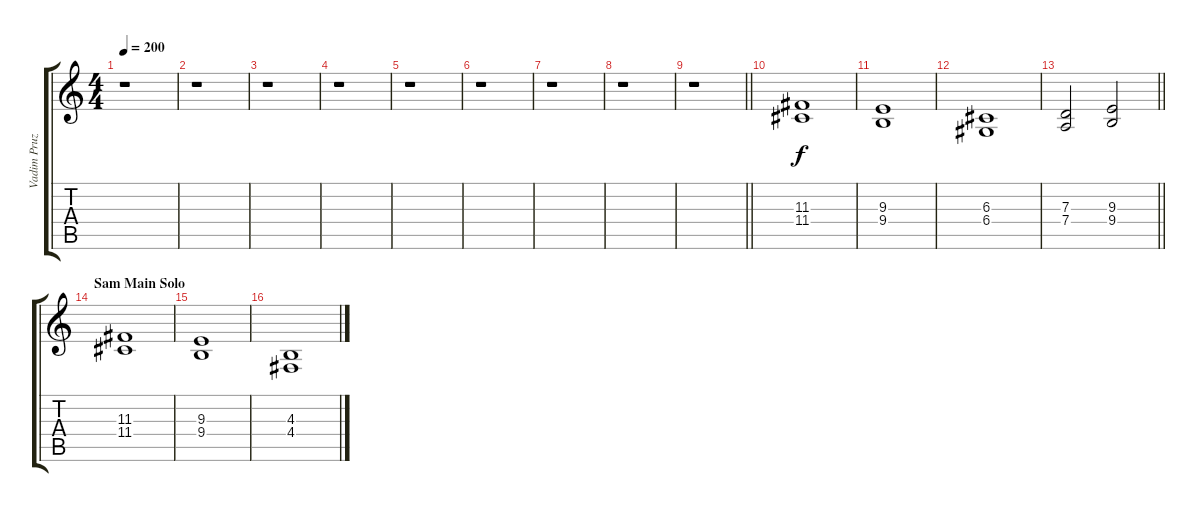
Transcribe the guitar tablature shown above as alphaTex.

\track ("Vadim Pruzhanov | Keyboard 1" "Vadim Pruz") {instrument electricgrandpiano}
\staff {score tabs}
\tuning (E4 B3 G3 D3 A2 E2) {hide}
\ts (4 4)
\tempo 200
\clef g2
\ks c
r.1{dy f} |
r.1 |
r.1 |
r.1 |
r.1 |
r.1 |
r.1 |
r.1 |
\barLineRight lightlight
r.1 |
\section ("" "")
(11.3 11.4).1{volume 11 instrument choiraahs} |
(9.3 9.4).1 |
(6.3 6.4).1 |
\barLineRight lightlight
(7.3 7.4).2 (9.3 9.4).2 |
\section ("" "Sam Main Solo")
(11.3 11.4).1 |
(9.3 9.4).1 |
(4.3 4.4).1
